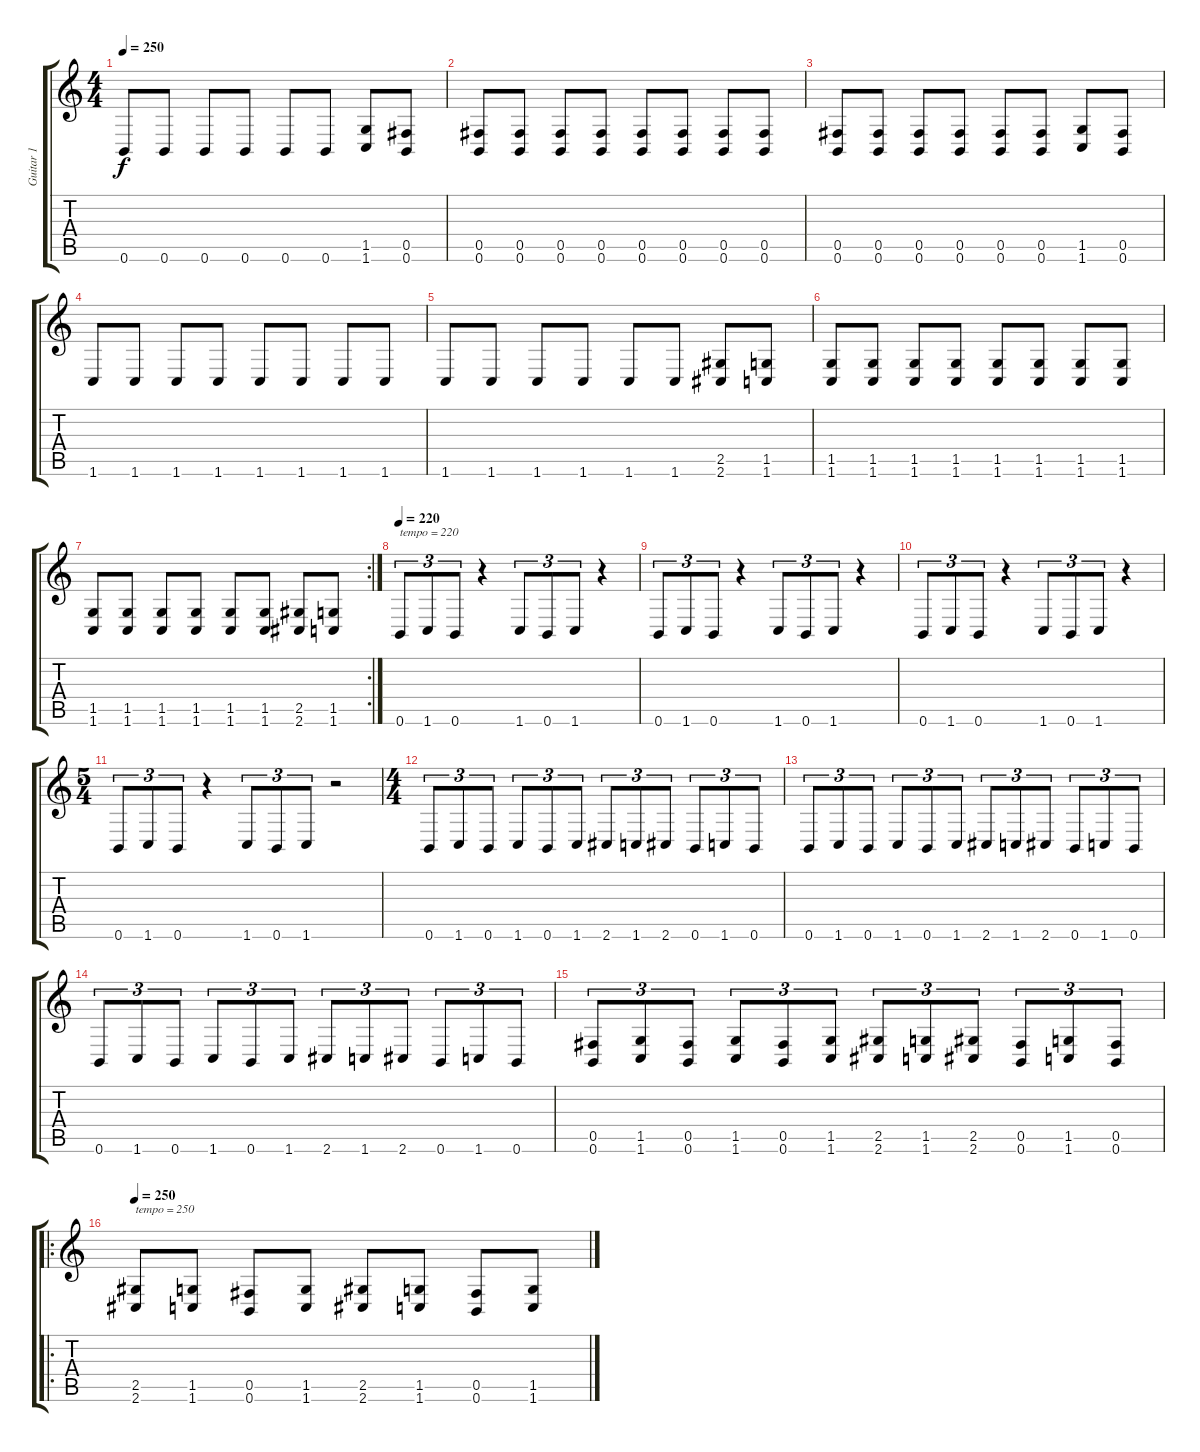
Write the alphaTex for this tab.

\track ("Guitar 1" "Guitar 1") {instrument distortionguitar}
\staff {score tabs}
\tuning (Db4 Ab3 E3 B2 Gb2 B1) {hide}
\ts (4 4)
\tempo 250
\clef g2
\ks c
0.6.8{dy f} 0.6.8 0.6.8 0.6.8 0.6.8 0.6.8 (1.5 1.6).8 (0.5 0.6).8 |
(0.5 0.6).8 (0.5 0.6).8 (0.5 0.6).8 (0.5 0.6).8 (0.5 0.6).8 (0.5 0.6).8 (0.5 0.6).8 (0.5 0.6).8 |
(0.5 0.6).8 (0.5 0.6).8 (0.5 0.6).8 (0.5 0.6).8 (0.5 0.6).8 (0.5 0.6).8 (1.5 1.6).8 (0.5 0.6).8 |
1.6.8 1.6.8 1.6.8 1.6.8 1.6.8 1.6.8 1.6.8 1.6.8 |
1.6.8 1.6.8 1.6.8 1.6.8 1.6.8 1.6.8 (2.5 2.6).8 (1.5 1.6).8 |
(1.5 1.6).8 (1.5 1.6).8 (1.5 1.6).8 (1.5 1.6).8 (1.5 1.6).8 (1.5 1.6).8 (1.5 1.6).8 (1.5 1.6).8 |
\rc 2
(1.5 1.6).8 (1.5 1.6).8 (1.5 1.6).8 (1.5 1.6).8 (1.5 1.6).8 (1.5 1.6).8 (2.5 2.6).8 (1.5 1.6).8 |
\tempo 220
0.6.8{tu (3 2) txt "tempo = 220"} 1.6.8{tu (3 2)} 0.6.8{tu (3 2)} r.4 1.6.8{tu (3 2)} 0.6.8{tu (3 2)} 1.6.8{tu (3 2)} r.4 |
0.6.8{tu (3 2)} 1.6.8{tu (3 2)} 0.6.8{tu (3 2)} r.4 1.6.8{tu (3 2)} 0.6.8{tu (3 2)} 1.6.8{tu (3 2)} r.4 |
0.6.8{tu (3 2)} 1.6.8{tu (3 2)} 0.6.8{tu (3 2)} r.4 1.6.8{tu (3 2)} 0.6.8{tu (3 2)} 1.6.8{tu (3 2)} r.4 |
\ts (5 4)
0.6.8{tu (3 2)} 1.6.8{tu (3 2)} 0.6.8{tu (3 2)} r.4 1.6.8{tu (3 2)} 0.6.8{tu (3 2)} 1.6.8{tu (3 2)} r.2 |
\ts (4 4)
0.6.8{tu (3 2)} 1.6.8{tu (3 2)} 0.6.8{tu (3 2)} 1.6.8{tu (3 2)} 0.6.8{tu (3 2)} 1.6.8{tu (3 2)} 2.6.8{tu (3 2)} 1.6.8{tu (3 2)} 2.6.8{tu (3 2)} 0.6.8{tu (3 2)} 1.6.8{tu (3 2)} 0.6.8{tu (3 2)} |
0.6.8{tu (3 2)} 1.6.8{tu (3 2)} 0.6.8{tu (3 2)} 1.6.8{tu (3 2)} 0.6.8{tu (3 2)} 1.6.8{tu (3 2)} 2.6.8{tu (3 2)} 1.6.8{tu (3 2)} 2.6.8{tu (3 2)} 0.6.8{tu (3 2)} 1.6.8{tu (3 2)} 0.6.8{tu (3 2)} |
0.6.8{tu (3 2)} 1.6.8{tu (3 2)} 0.6.8{tu (3 2)} 1.6.8{tu (3 2)} 0.6.8{tu (3 2)} 1.6.8{tu (3 2)} 2.6.8{tu (3 2)} 1.6.8{tu (3 2)} 2.6.8{tu (3 2)} 0.6.8{tu (3 2)} 1.6.8{tu (3 2)} 0.6.8{tu (3 2)} |
(0.5 0.6).8{tu (3 2)} (1.5 1.6).8{tu (3 2)} (0.5 0.6).8{tu (3 2)} (1.5 1.6).8{tu (3 2)} (0.5 0.6).8{tu (3 2)} (1.5 1.6).8{tu (3 2)} (2.5 2.6).8{tu (3 2)} (1.5 1.6).8{tu (3 2)} (2.5 2.6).8{tu (3 2)} (0.5 0.6).8{tu (3 2)} (1.5 1.6).8{tu (3 2)} (0.5 0.6).8{tu (3 2)} |
\ro
\tempo 250
(2.5 2.6).8{txt "tempo = 250"} (1.5 1.6).8 (0.5 0.6).8 (1.5 1.6).8 (2.5 2.6).8 (1.5 1.6).8 (0.5 0.6).8 (1.5 1.6).8
